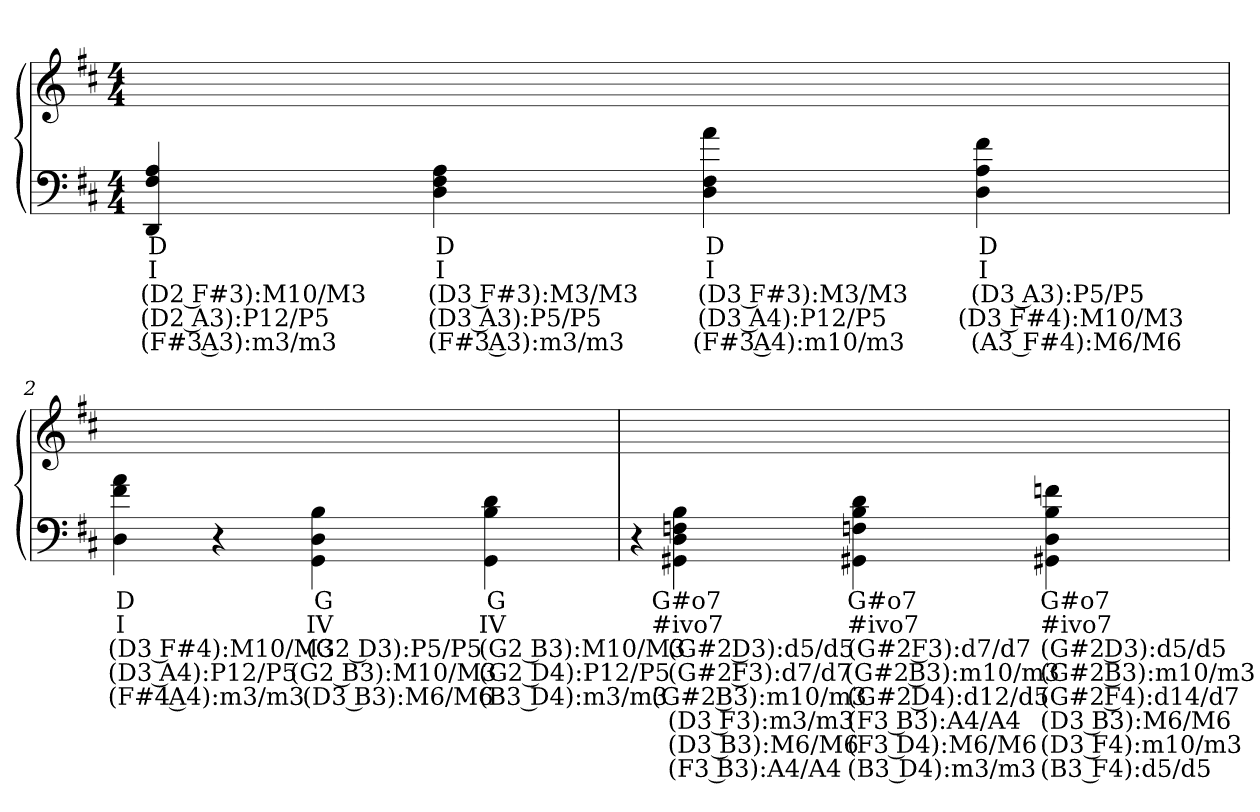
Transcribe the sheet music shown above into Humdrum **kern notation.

**kern	**text	**text	**text	**text	**text	**text	**text	**text	**kern
*part2	*part2	*part2	*part2	*part2	*part2	*part2	*part2	*part2	*part1
*staff2	*staff2	*staff2	*staff2	*staff2	*staff2	*staff2	*staff2	*staff2	*staff1
*clefF4	*	*	*	*	*	*	*	*	*clefG2
*k[f#c#]	*	*	*	*	*	*	*	*	*k[f#c#]
*D:	*	*	*	*	*	*	*	*	*D:
*M4/4	*	*	*	*	*	*	*	*	*M4/4
*MM60	*	*	*	*	*	*	*	*	*MM60
=1	=1	=1	=1	=1	=1	=1	=1	=1	=1
4DD 4F# 4A	D	I	(D2 F#3):M10/M3	(D2 A3):P12/P5	(F#3 A3):m3/m3	.	.	.	1ryy
4D 4F# 4A	D	I	(D3 F#3):M3/M3	(D3 A3):P5/P5	(F#3 A3):m3/m3	.	.	.	.
4D 4F# 4a	D	I	(D3 F#3):M3/M3	(D3 A4):P12/P5	(F#3 A4):m10/m3	.	.	.	.
4D 4A 4f#	D	I	(D3 A3):P5/P5	(D3 F#4):M10/M3	(A3 F#4):M6/M6	.	.	.	.
=2	=2	=2	=2	=2	=2	=2	=2	=2	=2
4D 4f# 4a	D	I	(D3 F#4):M10/M3	(D3 A4):P12/P5	(F#4 A4):m3/m3	.	.	.	1ryy
4r	.	.	.	.	.	.	.	.	.
4GG 4D 4B	G	IV	(G2 D3):P5/P5	(G2 B3):M10/M3	(D3 B3):M6/M6	.	.	.	.
4GG 4B 4d	G	IV	(G2 B3):M10/M3	(G2 D4):P12/P5	(B3 D4):m3/m3	.	.	.	.
=3	=3	=3	=3	=3	=3	=3	=3	=3	=3
4r	.	.	.	.	.	.	.	.	1ryy
4GG#X 4D 4Fn 4B	G#o7	#ivo7	(G#2 D3):d5/d5	(G#2 F3):d7/d7	(G#2 B3):m10/m3	(D3 F3):m3/m3	(D3 B3):M6/M6	(F3 B3):A4/A4	.
4GG#X 4Fn 4B 4d	G#o7	#ivo7	(G#2 F3):d7/d7	(G#2 B3):m10/m3	(G#2 D4):d12/d5	(F3 B3):A4/A4	(F3 D4):M6/M6	(B3 D4):m3/m3	.
4GG#X 4D 4B 4fn	G#o7	#ivo7	(G#2 D3):d5/d5	(G#2 B3):m10/m3	(G#2 F4):d14/d7	(D3 B3):M6/M6	(D3 F4):m10/m3	(B3 F4):d5/d5	.
=	=	=	=	=	=	=	=	=	=
*-	*-	*-	*-	*-	*-	*-	*-	*-	*-
